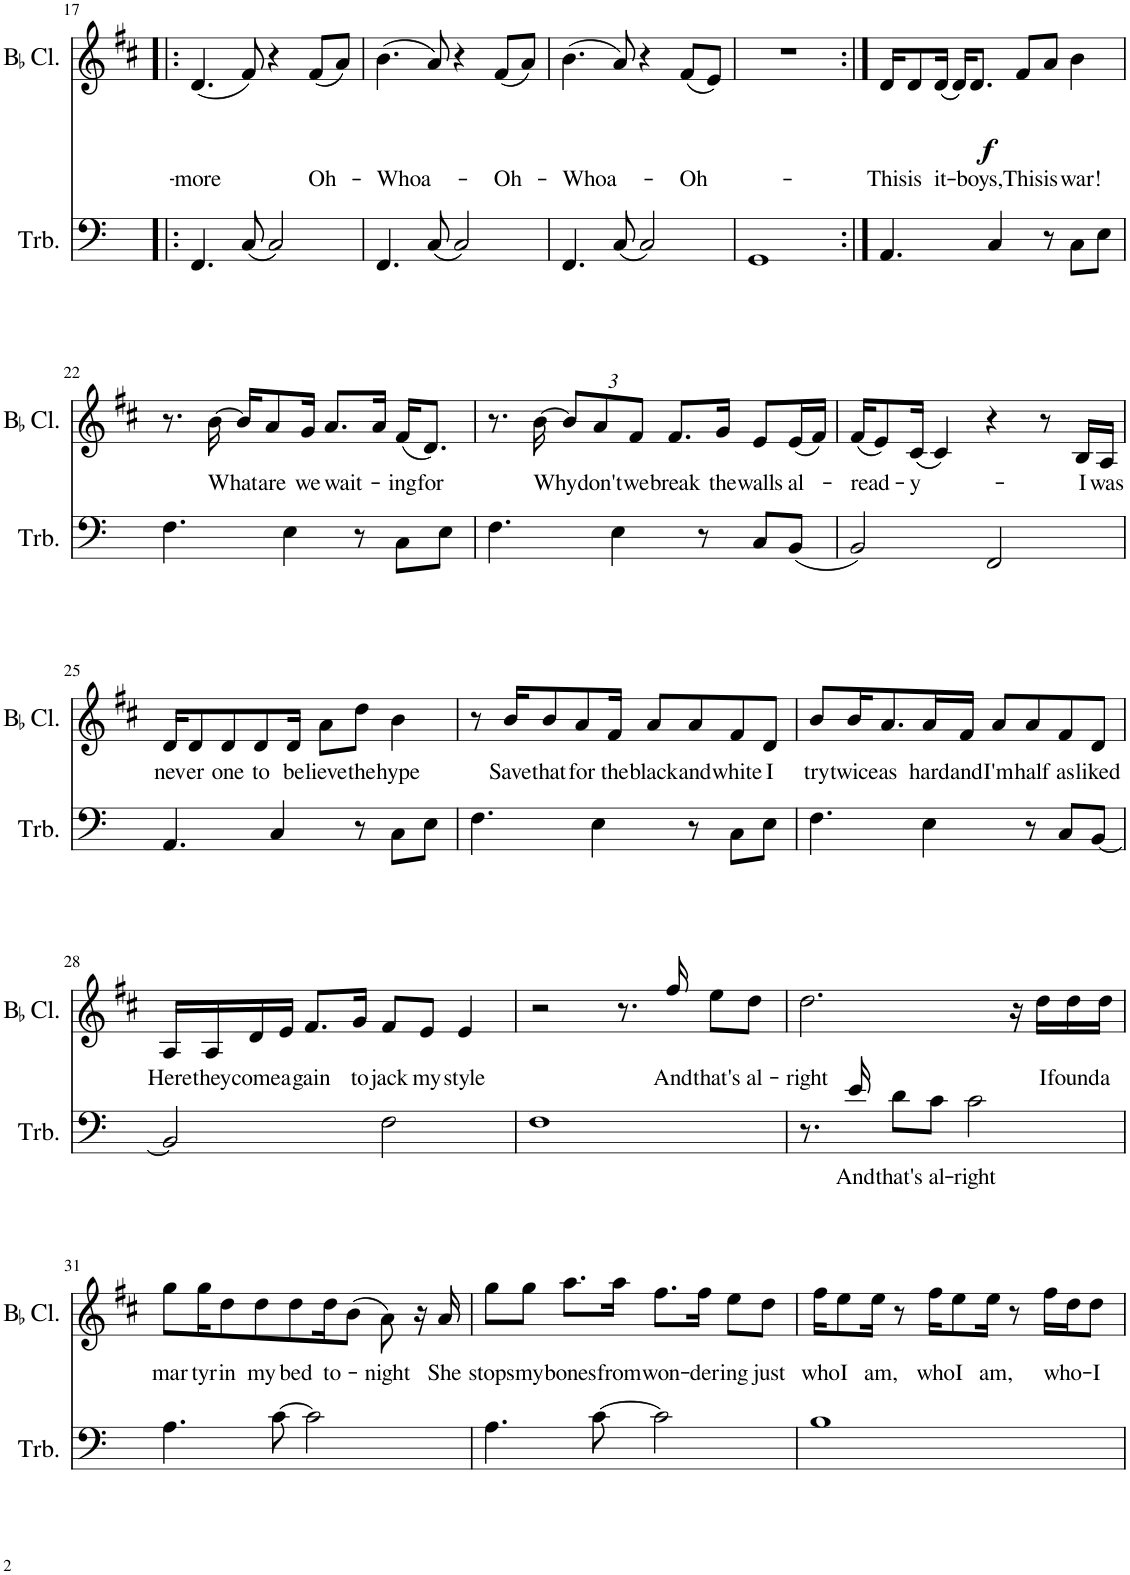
**kern	**text	**kern	**text	**dynam
*part2	*part2	*part1	*part1	*part1
*staff2	*staff2	*staff1	*staff1	*staff1
*I"Trombone	*	*I"BaccidentalFlat Clarinet	*	*
*I'Trb.	*	*I'BaccidentalFlat Cl.	*	*
!!LO:PB:g=z
*clefF4	*	*clefG2	*	*
*	*	*Trd1c2	*	*
*k[]	*	*k[f#c#]	*	*
*M4/4	*	*M4/4	*	*
=17!|:	=17!|:	=17!|:	=17!|:	=17!|:
!	!	!	!LO:LY:b	!
4.FF/	.	(4.d/	-more	.
(8C/	.	8f#/)	.	.
2C/)	.	4r	.	.
!	!	!	!LO:LY:b	!
.	.	(8f#/L	Oh-	.
.	.	8a/J)	.	.
=18	=18	=18	=18	=18
!	!	!	!LO:LY:b	!
4.FF/	.	(4.b\	-Whoa-	.
(8C/	.	8a/)	.	.
2C/)	.	4r	.	.
!	!	!	!LO:LY:b	!
.	.	(8f#/L	-Oh-	.
.	.	8a/J)	.	.
=19	=19	=19	=19	=19
!	!	!	!LO:LY:b	!
4.FF/	.	(4.b\	-Whoa-	.
(8C/	.	8a/)	.	.
2C/)	.	4r	.	.
!	!	!	!LO:LY:b	!
.	.	(8f#/L	-Oh-	.
.	.	8e/J)	.	.
=20	=20	=20	=20	=20
1GG	.	1r	.	.
=21:|!	=21:|!	=21:|!	=21:|!	=21:|!
!	!	!	!LO:LY:b	!LO:DY:b
4.AA/	.	16d/KL	-This	f
!	!	!	!LO:LY:b	!
.	.	8d/	is	.
!	!	!	!LO:LY:b	!
.	.	(16d/Jk	it-	.
.	.	16d/KL)	.	.
!	!	!	!LO:LY:b	!
.	.	8.d/J	-boys,	.
4C/	.	.	.	.
!	!	!	!LO:LY:b	!
.	.	8f#/L	This	.
!	!	!	!LO:LY:b	!
8r	.	8a/J	is	.
!	!	!	!LO:LY:b	!
8C\L	.	4b\	war!	.
8E\J	.	.	.	.
!!LO:LB:g=z
=22	=22	=22	=22	=22
4.F\	.	8.r	.	.
!	!	!	!LO:LY:b	!
.	.	[16b\	What-	.
.	.	16b/KL]	.	.
!	!	!	!LO:LY:b	!
.	.	8a/	-are	.
4E\	.	.	.	.
!	!	!	!LO:LY:b	!
.	.	16g/Jk	we	.
!	!	!	!LO:LY:b	!
.	.	8.a/L	wait-	.
8r	.	.	.	.
.	.	16a/Jk	.	.
!	!	!	!LO:LY:b	!
8C\L	.	(16f#/KL	-ing	.
!	!	!	!LO:LY:b	!
.	.	8.d/J)	for	.
8E\J	.	.	.	.
=23	=23	=23	=23	=23
4.F\	.	8.r	.	.
!	!	!	!LO:LY:b	!
.	.	[16b\	Why-	.
*	*	*Xbrackettup	*	*
.	.	12b/L]	.	.
!	!	!	!LO:LY:b	!
.	.	12a/	-don't	.
4E\	.	.	.	.
!	!	!	!LO:LY:b	!
.	.	12f#/J	we	.
!	!	!	!LO:LY:b	!
.	.	8.f#/L	break	.
8r	.	.	.	.
!	!	!	!LO:LY:b	!
.	.	16g/Jk	the	.
!	!	!	!LO:LY:b	!
8C/L	.	8e/L	walls	.
!	!	!	!LO:LY:b	!
(8BB/J	.	(16e/L	al-	.
.	.	16f#/JJ)	.	.
=24	=24	=24	=24	=24
!	!	!	!LO:LY:b	!
2BB/)	.	(16f#/KL	-read-	.
.	.	8e/)	.	.
!	!	!	!LO:LY:b	!
.	.	(16c#/Jk	-y-	.
.	.	4c#/)	.	.
2FF/	.	4r	.	.
.	.	8r	.	.
!	!	!	!LO:LY:b	!
.	.	16B/LL	-I	.
!	!	!	!LO:LY:b	!
.	.	16A/JJ	was	.
!!LO:LB:g=z
=25	=25	=25	=25	=25
!	!	!	!LO:LY:b	!
4.AA/	.	16d/KL	nev-	.
!	!	!	!LO:LY:b	!
.	.	8d/	-er	.
!	!	!	!LO:LY:b	!
.	.	8d/	one	.
!	!	!	!LO:LY:b	!
.	.	8d/	to	.
4C/	.	.	.	.
!	!	!	!LO:LY:b	!
.	.	16d/Jk	be-	.
!	!	!	!LO:LY:b	!
.	.	8a\L	-lieve	.
!	!	!	!LO:LY:b	!
8r	.	8dd\J	the	.
!	!	!	!LO:LY:b	!
8C\L	.	4b\	hype	.
8E\J	.	.	.	.
=26	=26	=26	=26	=26
4.F\	.	8r	.	.
!	!	!	!LO:LY:b	!
.	.	16b/KL	Save	.
!	!	!	!LO:LY:b	!
.	.	8b/	that	.
!	!	!	!LO:LY:b	!
.	.	8a/	for	.
4E\	.	.	.	.
!	!	!	!LO:LY:b	!
.	.	16f#/Jk	the	.
!	!	!	!LO:LY:b	!
.	.	8a/L	black	.
!	!	!	!LO:LY:b	!
8r	.	8a/	and	.
!	!	!	!LO:LY:b	!
8C\L	.	8f#/	white	.
!	!	!	!LO:LY:b	!
8E\J	.	8d/J	I	.
=27	=27	=27	=27	=27
!	!	!	!LO:LY:b	!
4.F\	.	8b/L	try	.
!	!	!	!LO:LY:b	!
.	.	16b/K	twice	.
!	!	!	!LO:LY:b	!
.	.	8.a/	as	.
!	!	!	!LO:LY:b	!
4E\	.	16a/L	hard	.
!	!	!	!LO:LY:b	!
.	.	16f#/JJ	and	.
!	!	!	!LO:LY:b	!
.	.	8a/L	I'm	.
!	!	!	!LO:LY:b	!
8r	.	8a/	half	.
!	!	!	!LO:LY:b	!
8C/L	.	8f#/	as	.
!	!	!	!LO:LY:b	!
[8BB/J	.	8d/J	liked	.
!!LO:LB:g=z
=28	=28	=28	=28	=28
!	!	!	!LO:LY:b	!
2BB/]	.	16A/LL	Here	.
!	!	!	!LO:LY:b	!
.	.	16A/	they	.
!	!	!	!LO:LY:b	!
.	.	16d/	come	.
!	!	!	!LO:LY:b	!
.	.	16e/JJ	a-	.
!	!	!	!LO:LY:b	!
.	.	8.f#/L	-gain	.
!	!	!	!LO:LY:b	!
.	.	16g/Jk	to	.
!	!	!	!LO:LY:b	!
2F\	.	8f#/L	jack	.
!	!	!	!LO:LY:b	!
.	.	8e/J	my	.
!	!	!	!LO:LY:b	!
.	.	4e/	style	.
=29	=29	=29	=29	=29
1F	.	2r	.	.
.	.	8.r	.	.
!	!	!	!LO:LY:b	!
.	.	16ff#/	And	.
!	!	!	!LO:LY:b	!
.	.	8ee\L	that's	.
!	!	!	!LO:LY:b	!
.	.	8dd\J	al-	.
=30	=30	=30	=30	=30
!	!	!	!LO:LY:b	!
8.r	.	2.dd\	-right	.
!	!LO:LY:b	!	!	!
16e/	And	.	.	.
!	!LO:LY:b	!	!	!
8d\L	that's	.	.	.
!	!LO:LY:b	!	!	!
8c\J	al-	.	.	.
!	!LO:LY:b	!	!	!
2c\	-right	.	.	.
.	.	16r	.	.
!	!	!	!LO:LY:b	!
.	.	16dd\LL	I	.
!	!	!	!LO:LY:b	!
.	.	16dd\	found	.
!	!	!	!LO:LY:b	!
.	.	16dd\JJ	a	.
!!LO:LB:g=z
=31	=31	=31	=31	=31
!	!	!	!LO:LY:b	!
4.A\	.	8gg\L	mar-	.
!	!	!	!LO:LY:b	!
.	.	16gg\K	-tyr	.
!	!	!	!LO:LY:b	!
.	.	8dd\	in	.
!	!	!	!LO:LY:b	!
.	.	8dd\	my	.
[8c\	.	.	.	.
!	!	!	!LO:LY:b	!
.	.	8dd\	bed	.
2c\]	.	.	.	.
!	!	!	!LO:LY:b	!
.	.	16dd\K	to-	.
.	.	(8b\J	.	.
!	!	!	!LO:LY:b	!
.	.	8a\)	-night	.
.	.	16r	.	.
!	!	!	!LO:LY:b	!
.	.	16a/	She	.
=32	=32	=32	=32	=32
!	!	!	!LO:LY:b	!
4.A\	.	8gg\L	stops	.
!	!	!	!LO:LY:b	!
.	.	8gg\J	my	.
!	!	!	!LO:LY:b	!
.	.	8.aa\L	bones	.
[8c\	.	.	.	.
!	!	!	!LO:LY:b	!
.	.	16aa\Jk	from	.
!	!	!	!LO:LY:b	!
2c\]	.	8.ff#\L	won-	.
!	!	!	!LO:LY:b	!
.	.	16ff#\Jk	-der-	.
!	!	!	!LO:LY:b	!
.	.	8ee\L	-ing	.
!	!	!	!LO:LY:b	!
.	.	8dd\J	just	.
=33	=33	=33	=33	=33
!	!	!	!LO:LY:b	!
1B	.	16ff#\KL	who	.
!	!	!	!LO:LY:b	!
.	.	8ee\	I	.
!	!	!	!LO:LY:b	!
.	.	16ee\Jk	am,	.
.	.	8r	.	.
!	!	!	!LO:LY:b	!
.	.	16ff#\KL	who	.
!	!	!	!LO:LY:b	!
.	.	8ee\	I	.
!	!	!	!LO:LY:b	!
.	.	16ee\Jk	am,	.
.	.	8r	.	.
!	!	!	!LO:LY:b	!
.	.	16ff#\LL	who-	.
.	.	16dd\J	.	.
!	!	!	!LO:LY:b	!
.	.	8dd\J	-I	.
=	=	=	=	=
*-	*-	*-	*-	*-
